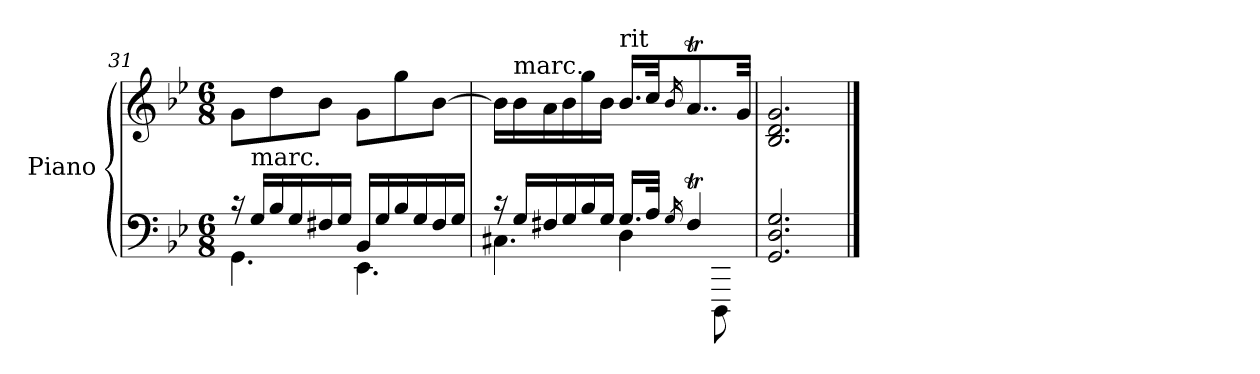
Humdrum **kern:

**kern	**kern
*part1	*part1
*staff2	*staff1
*I"Piano	*
*I'Pno	*
*clefF4	*clefG2
*k[b-e-]	*k[b-e-]
*B-:	*B-:
*M6/8	*M6/8
=31	=31
*^	*
16r	4.GG\	8g\L
!LO:TX:a:t=marc.	!	!
16G/LL	.	.
16B-/	.	8dd\
16G/	.	.
16F#X/	.	8b-\J
16G/JJ	.	.
16BB-/LL	4.EE-\	8g\L
16G/	.	.
16B-/	.	8gg\
16G/	.	.
16F#/	.	[8b-\J
16G/JJ	.	.
!!LO:LB:g=z
=32	=32	=32
16rc	4.C#X\	16b-\LL]
!	!	!LO:TX:a:t=marc.
16G/LL	.	16b-\
16F#X/	.	16a\
16G/	.	16b-\
16B-/	.	16gg\
16G/JJ	.	16b-\JJ
!	!	!LO:TX:a:t=rit
16.G/LL	4D\	16.b-/LL
32A/JJk	.	32cc/JK
16qG/	.	16qb-/
4F#t/	.	8..at/
.	8DDD\	.
.	.	32g/Jkk
*v	*v	*
=33	=33
2.GG/ 2.D/ 2.G/	2.B-/ 2.d/ 2.g/
==	==
*-	*-
